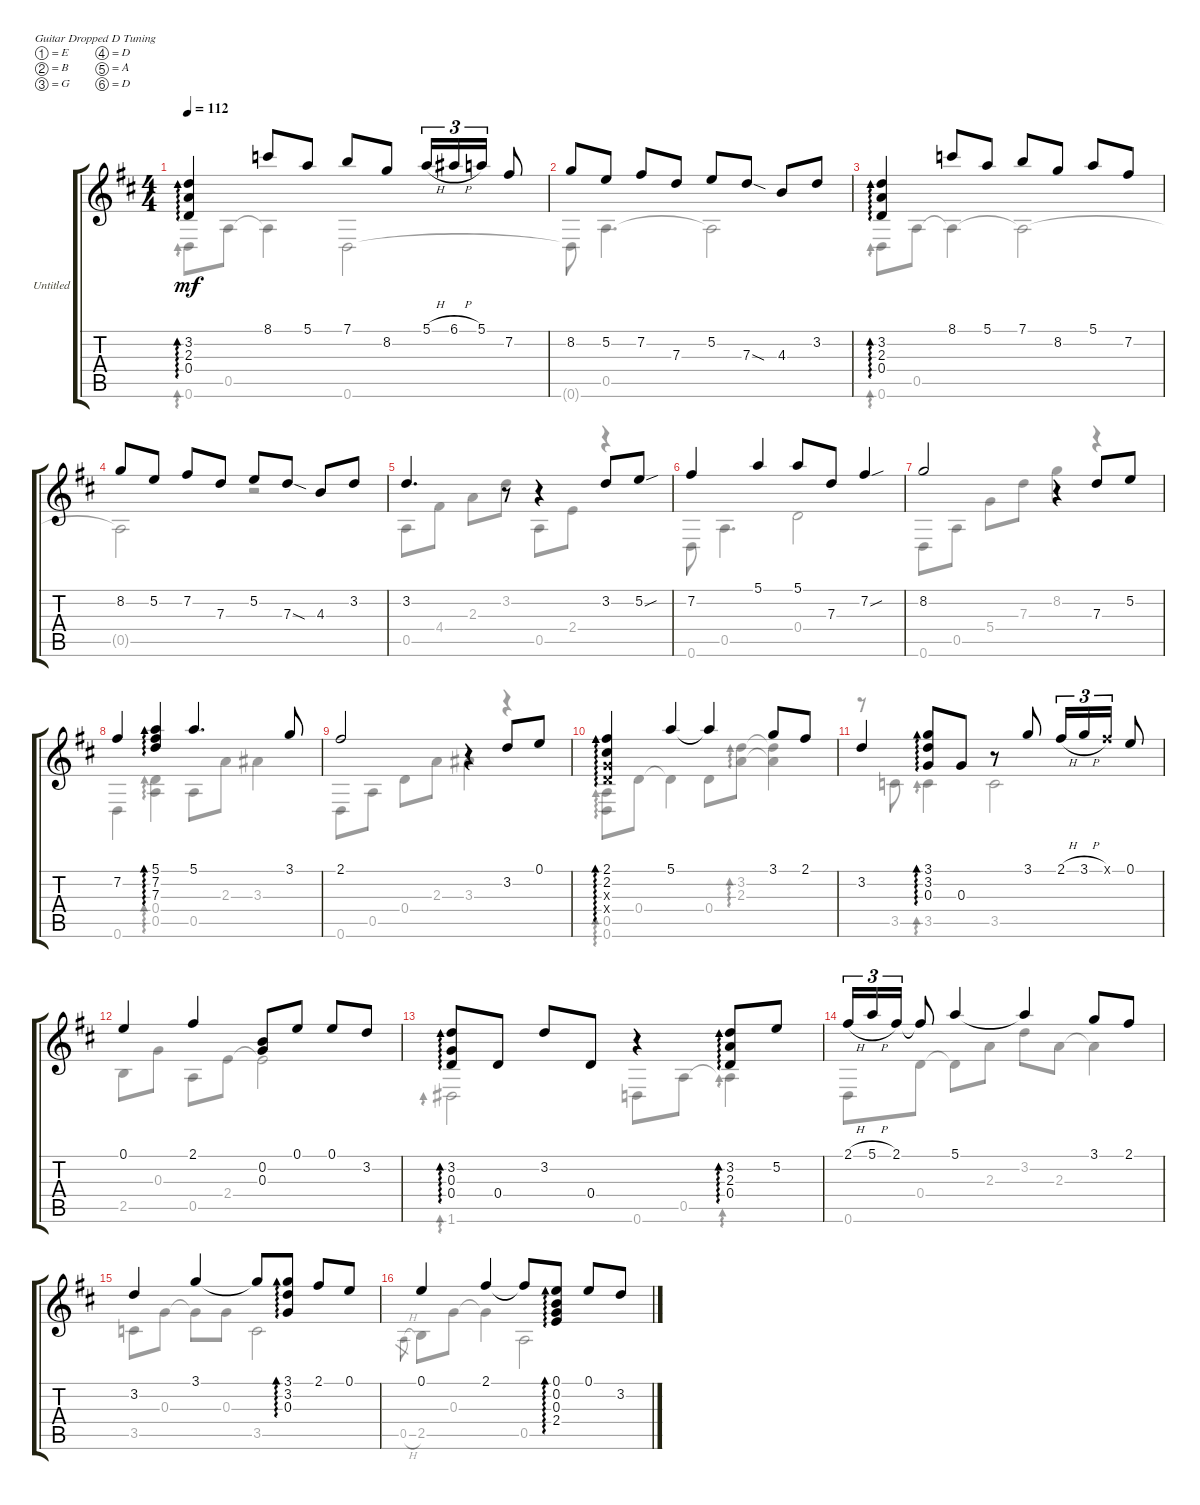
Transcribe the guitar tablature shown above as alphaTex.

\bracketExtendMode groupsimilarinstruments
\firstSystemTrackNameOrientation horizontal
\otherSystemsTrackNameOrientation horizontal
\track ("Untitled" "Untitled") {instrument acousticguitarnylon}
\staff {score tabs}
\tuning (E4 B3 G3 D3 A2 D2)
\voice
\ts (4 4)
\tempo 112
\clef g2
\ks bminor
(3.2 2.3 0.4).4{ad 0 dy mf} 8.1.8 5.1.8 7.1.8 8.2.8 5.1{h}.16{tu (3 2)} 6.1{h}.16{tu (3 2)} 5.1.16{tu (3 2)} 7.2.8 |
8.2.8 5.2.8 7.2.8 7.3.8 5.2.8 7.3{sod}.8 4.3.8 3.2.8 |
(3.2 2.3 0.4).4{ad 0} 8.1.8 5.1.8 7.1.8 8.2.8 5.1.8 7.2.8 |
8.2.8 5.2.8 7.2.8 7.3.8 5.2.8 7.3{sod}.8 4.3.8 3.2.8 |
3.2.4{d} r.8 r.4 3.2.8 5.2{sou}.8 |
7.2.4 5.1.4 5.1.8 7.3.8 7.2{sou}.4 |
8.2.2 r.4 7.3.8 5.2.8 |
7.2.4 (5.1 7.2 7.3).4{ad 0} 5.1.4{d} 3.1.8 |
2.1.2 r.4 3.2.8 0.1.8 |
(2.1 2.2 0.3{x} 0.4{x}).4{ad 0} 5.1.4 5.1{t}.4 3.1.8 2.1.8 |
3.2.4 (3.1 3.2 0.3).8{ad 0} 0.3.8 r.8 3.1.8 2.1{h}.16{tu (3 2)} 3.1{h}.16{tu (3 2)} 2.1{x}.16{tu (3 2)} 0.1.8 |
0.1.4 2.1.4 (0.2 0.3).8 0.1.8 0.1.8 3.2.8 |
(3.2 0.3 0.4).8{ad 0} 0.4.8 3.2.8 0.4.8 r.4 (3.2 2.3 0.4).8{ad 0} 5.2.8 |
2.1{h}.16{tu (3 2)} 5.1{h}.16{tu (3 2)} 2.1.16{tu (3 2)} 2.1{t}.8 5.1.4 5.1{t}.4 3.1.8 2.1.8 |
3.2.4 3.1.4 3.1{t}.8 (3.1 3.2 0.3).8{ad 0} 2.1.8 0.1.8 |
0.1.4 2.1.4 2.1{t}.8 (0.1 0.2 0.3 2.4).8{ad 0} 0.1.8 3.2.8
\voice
\clef g2
\ottava regular
\simile none
\ks bminor
0.6.8{ad 0 dy mf} 0.5.8 0.5{t}.4 0.6.2 |
0.6{t}.8 0.5.4{d} 0.5{t}.2 |
0.6.8{ad 0} 0.5.8 0.5{t}.4 0.5{t}.2 |
0.5{t}.2 r.2 |
0.5.8 4.4.8 2.3.8 3.2.8 0.5.8 2.4.8 r.4 |
0.6.8 0.5.4{d} 0.4.2 |
0.6.8 0.5.8 5.4.8 7.3.8 8.2.4 r.4 |
0.6.4 (0.4 0.5).4{ad 0} 0.5.8 2.3.8 3.3.4 |
0.6.8 0.5.8 0.4.8 2.3.8 3.3.4 r.4 |
(0.5 0.6).8{ad 0} 0.4.8 0.4{t}.4 0.4.8 (3.2 2.3).8{ad 0} (3.2{t} 2.3{t}).4 |
r.8 3.5.8 3.5.4{ad 0} 3.5.2 |
2.5.8 0.3.8 0.5.8 2.4.8 2.4{t}.2 |
1.6.2{ad 0} 0.6.8 0.5.8 0.5{t}.4{ad 0} |
0.6.8 0.4.8 0.4{t}.8 2.3.8 3.2.8 2.3.8 2.3{t}.4 |
3.5.8 0.3.8 0.3{t}.8 0.3.8 3.5.2 |
0.5{h}.8{gr} 2.5.8 0.3.8 0.3{t}.4 0.5.2
